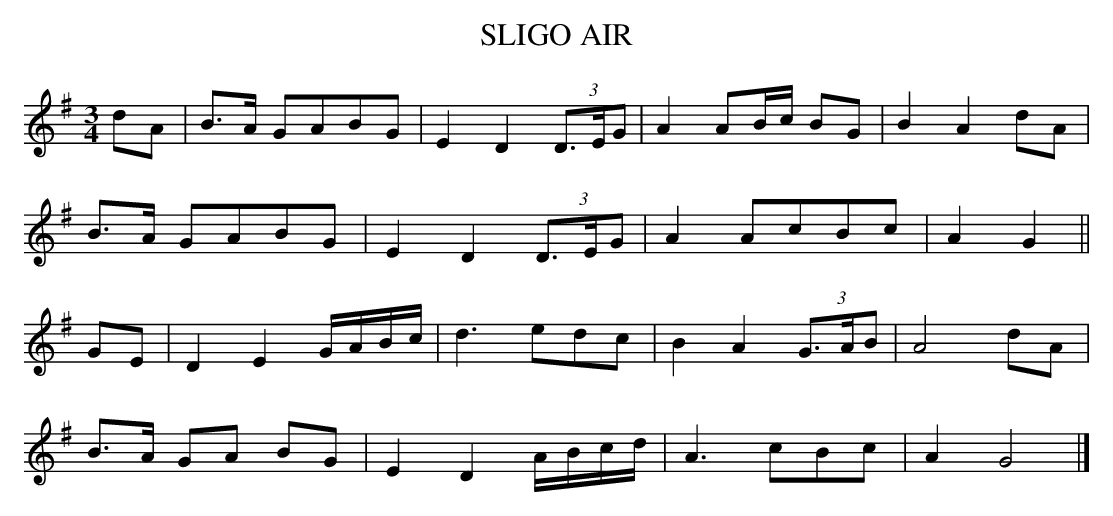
X:1
T:SLIGO AIR
Y:"slow, with expression"
M:3/4
L:1/8
K:G
dA|B>A GABG|E2 D2 (3D>EG|A2 AB/c/ BG|B2 A2 dA|
B>A GABG|E2 D2 (3D>EG|A2 AcBc|A2G2||
GE|D2 E2 G/A/B/c/|d3 edc|B2 A2 (3G>AB|A4 dA|
B>A GA BG|E2 D2 A/B/c/d/|A3 cBc|A2 G4|]
